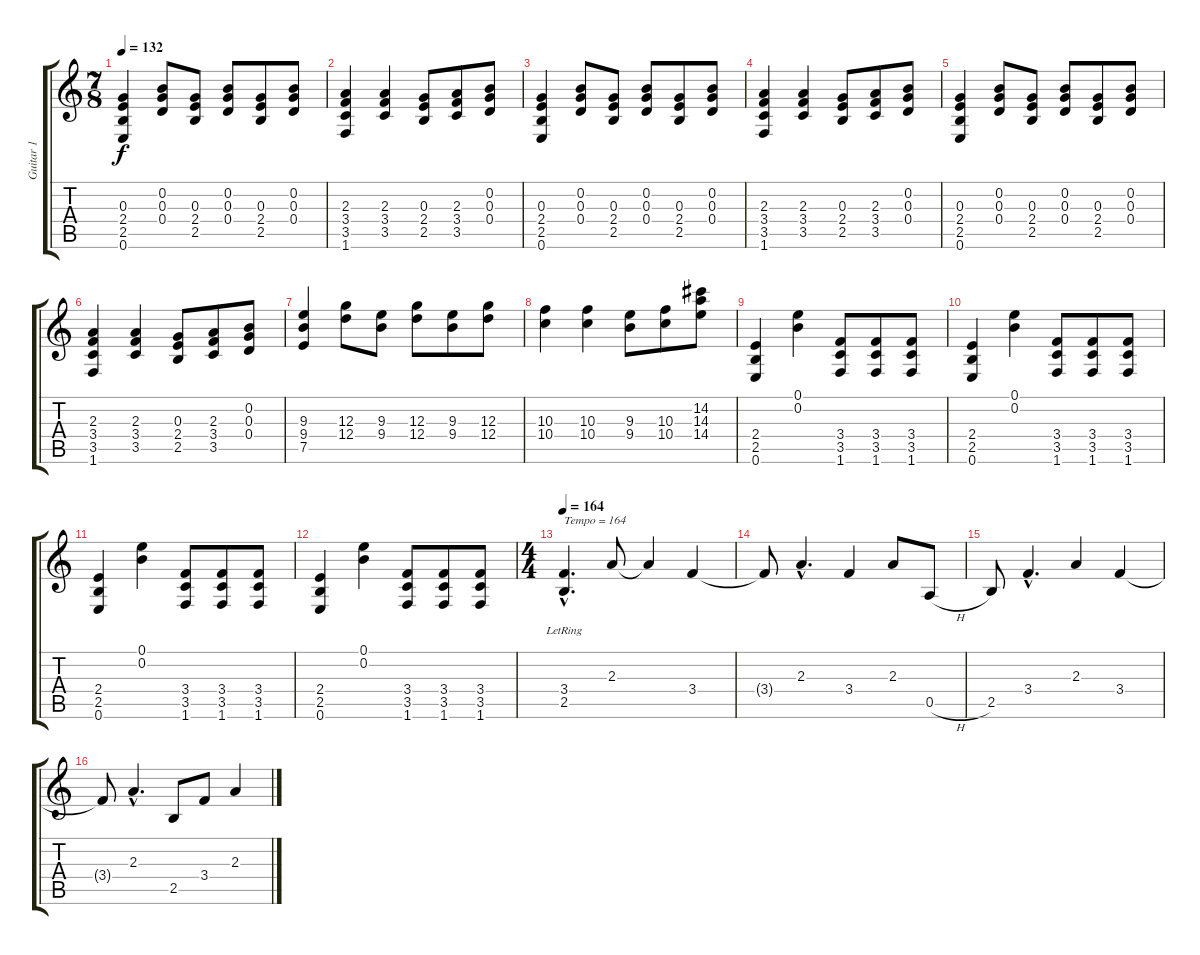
\track ("Guitar 1" "Guitar 1") {instrument overdrivenguitar}
\staff {score tabs}
\tuning (E4 B3 G3 D3 A2 E2) {hide}
\ts (7 8)
\tempo 132
\clef g2
\ks c
(0.3 2.4 2.5 0.6).4{dy f} (0.2 0.3 0.4).8 (0.3 2.4 2.5).8 (0.2 0.3 0.4).8 (0.3 2.4 2.5).8 (0.2 0.3 0.4).8 |
(2.3 3.4 3.5 1.6).4 (2.3 3.4 3.5).4 (0.3 2.4 2.5).8 (2.3 3.4 3.5).8 (0.2 0.3 0.4).8 |
(0.3 2.4 2.5 0.6).4 (0.2 0.3 0.4).8 (0.3 2.4 2.5).8 (0.2 0.3 0.4).8 (0.3 2.4 2.5).8 (0.2 0.3 0.4).8 |
(2.3 3.4 3.5 1.6).4 (2.3 3.4 3.5).4 (0.3 2.4 2.5).8 (2.3 3.4 3.5).8 (0.2 0.3 0.4).8 |
(0.3 2.4 2.5 0.6).4 (0.2 0.3 0.4).8 (0.3 2.4 2.5).8 (0.2 0.3 0.4).8 (0.3 2.4 2.5).8 (0.2 0.3 0.4).8 |
(2.3 3.4 3.5 1.6).4 (2.3 3.4 3.5).4 (0.3 2.4 2.5).8 (2.3 3.4 3.5).8 (0.2 0.3 0.4).8 |
(9.3 9.4 7.5).4 (12.3 12.4).8 (9.3 9.4).8 (12.3 12.4).8 (9.3 9.4).8 (12.3 12.4).8 |
(10.3 10.4).4 (10.3 10.4).4 (9.3 9.4).8 (10.3 10.4).8 (14.2 14.3 14.4).8 |
(2.4 2.5 0.6).4 (0.1 0.2).4 (3.4 3.5 1.6).8 (3.4 3.5 1.6).8 (3.4 3.5 1.6).8 |
(2.4 2.5 0.6).4 (0.1 0.2).4 (3.4 3.5 1.6).8 (3.4 3.5 1.6).8 (3.4 3.5 1.6).8 |
(2.4 2.5 0.6).4 (0.1 0.2).4 (3.4 3.5 1.6).8 (3.4 3.5 1.6).8 (3.4 3.5 1.6).8 |
(2.4 2.5 0.6).4 (0.1 0.2).4 (3.4 3.5 1.6).8 (3.4 3.5 1.6).8 (3.4 3.5 1.6).8 |
\ts (4 4)
\tempo 164
(3.4{hac lr} 2.5{hac lr}).4{d txt "Tempo = 164"} 2.3.8 2.3{t}.4 3.4.4 |
3.4{t}.8 2.3{hac}.4{d} 3.4.4 2.3.8 0.5{h}.8 |
2.5.8 3.4{hac}.4{d} 2.3.4 3.4.4 |
3.4{t}.8 2.3{hac}.4{d} 2.5.8 3.4.8 2.3.4
